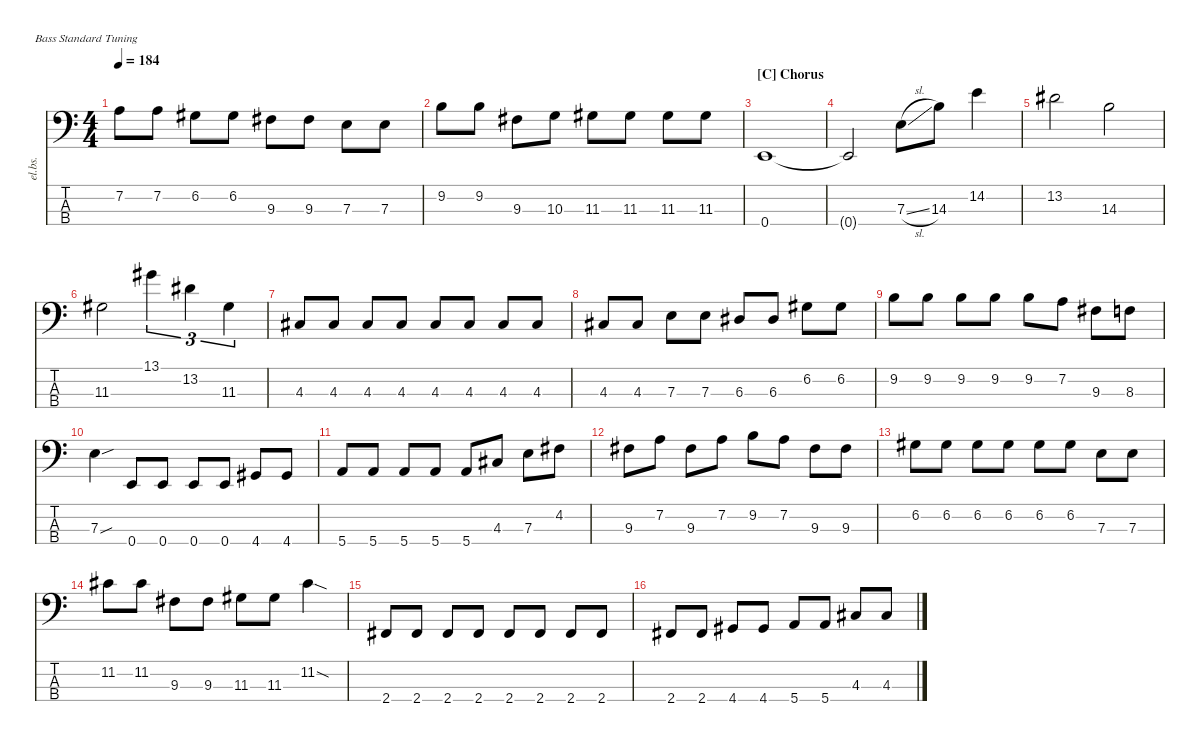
\defaultSystemsLayout 4
\hideDynamics
\bracketExtendMode nobrackets
\track ("Electric Bass" "el.bs.") {instrument electricbassfinger}
\staff {score tabs}
\tuning (G2 D2 A1 E1)
\ts (4 4)
\tempo 184
\clef f4
\ks c
7.2.8{dy mf beam Down} 7.2.8{beam Down} 6.2{acc #}.8{beam Down} 6.2{acc #}.8{beam Down} 9.3{acc #}.8{beam Down} 9.3{acc #}.8{beam Down} 7.3.8{beam Down} 7.3.8{beam Down} |
9.2.8{beam Down} 9.2.8{beam Down} 9.3{acc #}.8{beam Down} 10.3.8{beam Down} 11.3{acc #}.8{beam Down} 11.3{acc #}.8{beam Down} 11.3{acc #}.8{beam Down} 11.3{acc #}.8{beam Down} |
\section ("C" "Chorus")
0.4.1{beam Up} |
0.4{t}.2{beam Up} 7.3{sl}.8{beam Down} 14.3.8{beam Down} 14.2.4{beam Down} |
13.2{acc #}.2{beam Down} 14.3.2{beam Down} |
11.3{acc #}.2{beam Down} 13.1{acc #}.4{tu (3 2) beam Down} 13.2{acc #}.4{tu (3 2) beam Down} 11.3{acc #}.4{tu (3 2) beam Down} |
4.3{acc #}.8{beam Up} 4.3{acc #}.8{beam Up} 4.3{acc #}.8{beam Up} 4.3{acc #}.8{beam Up} 4.3{acc #}.8{beam Up} 4.3{acc #}.8{beam Up} 4.3{acc #}.8{beam Up} 4.3{acc #}.8{beam Up} |
4.3{acc #}.8{beam Up} 4.3{acc #}.8{beam Up} 7.3.8{beam Down} 7.3.8{beam Down} 6.3{acc #}.8{beam Up} 6.3{acc #}.8{beam Up} 6.2{acc #}.8{beam Down} 6.2{acc #}.8{beam Down} |
9.2.8{beam Down} 9.2.8{beam Down} 9.2.8{beam Down} 9.2.8{beam Down} 9.2.8{beam Down} 7.2.8{beam Down} 9.3{acc #}.8{beam Down} 8.3.8{beam Down} |
7.3{sou}.4{beam Down} 0.4.8{beam Up} 0.4.8{beam Up} 0.4.8{beam Up} 0.4.8{beam Up} 4.4{acc #}.8{beam Up} 4.4{acc #}.8{beam Up} |
5.4.8{beam Up} 5.4.8{beam Up} 5.4.8{beam Up} 5.4.8{beam Up} 5.4.8{beam Up} 4.3{acc #}.8{beam Up} 7.3.8{beam Down} 4.2{acc #}.8{beam Down} |
9.3{acc #}.8{beam Down} 7.2.8{beam Down} 9.3{acc #}.8{beam Down} 7.2.8{beam Down} 9.2.8{beam Down} 7.2.8{beam Down} 9.3{acc #}.8{beam Down} 9.3{acc #}.8{beam Down} |
6.2{acc #}.8{beam Down} 6.2{acc #}.8{beam Down} 6.2{acc #}.8{beam Down} 6.2{acc #}.8{beam Down} 6.2{acc #}.8{beam Down} 6.2{acc #}.8{beam Down} 7.3.8{beam Down} 7.3.8{beam Down} |
11.2{acc #}.8{beam Down} 11.2{acc #}.8{beam Down} 9.3{acc #}.8{beam Down} 9.3{acc #}.8{beam Down} 11.3{acc #}.8{beam Down} 11.3{acc #}.8{beam Down} 11.2{sod acc #}.4{beam Down} |
2.4{acc #}.8{beam Up} 2.4{acc #}.8{beam Up} 2.4{acc #}.8{beam Up} 2.4{acc #}.8{beam Up} 2.4{acc #}.8{beam Up} 2.4{acc #}.8{beam Up} 2.4{acc #}.8{beam Up} 2.4{acc #}.8{beam Up} |
2.4{acc #}.8{beam Up} 2.4{acc #}.8{beam Up} 4.4{acc #}.8{beam Up} 4.4{acc #}.8{beam Up} 5.4.8{beam Up} 5.4.8{beam Up} 4.3{acc #}.8{beam Up} 4.3{acc #}.8{beam Up}
